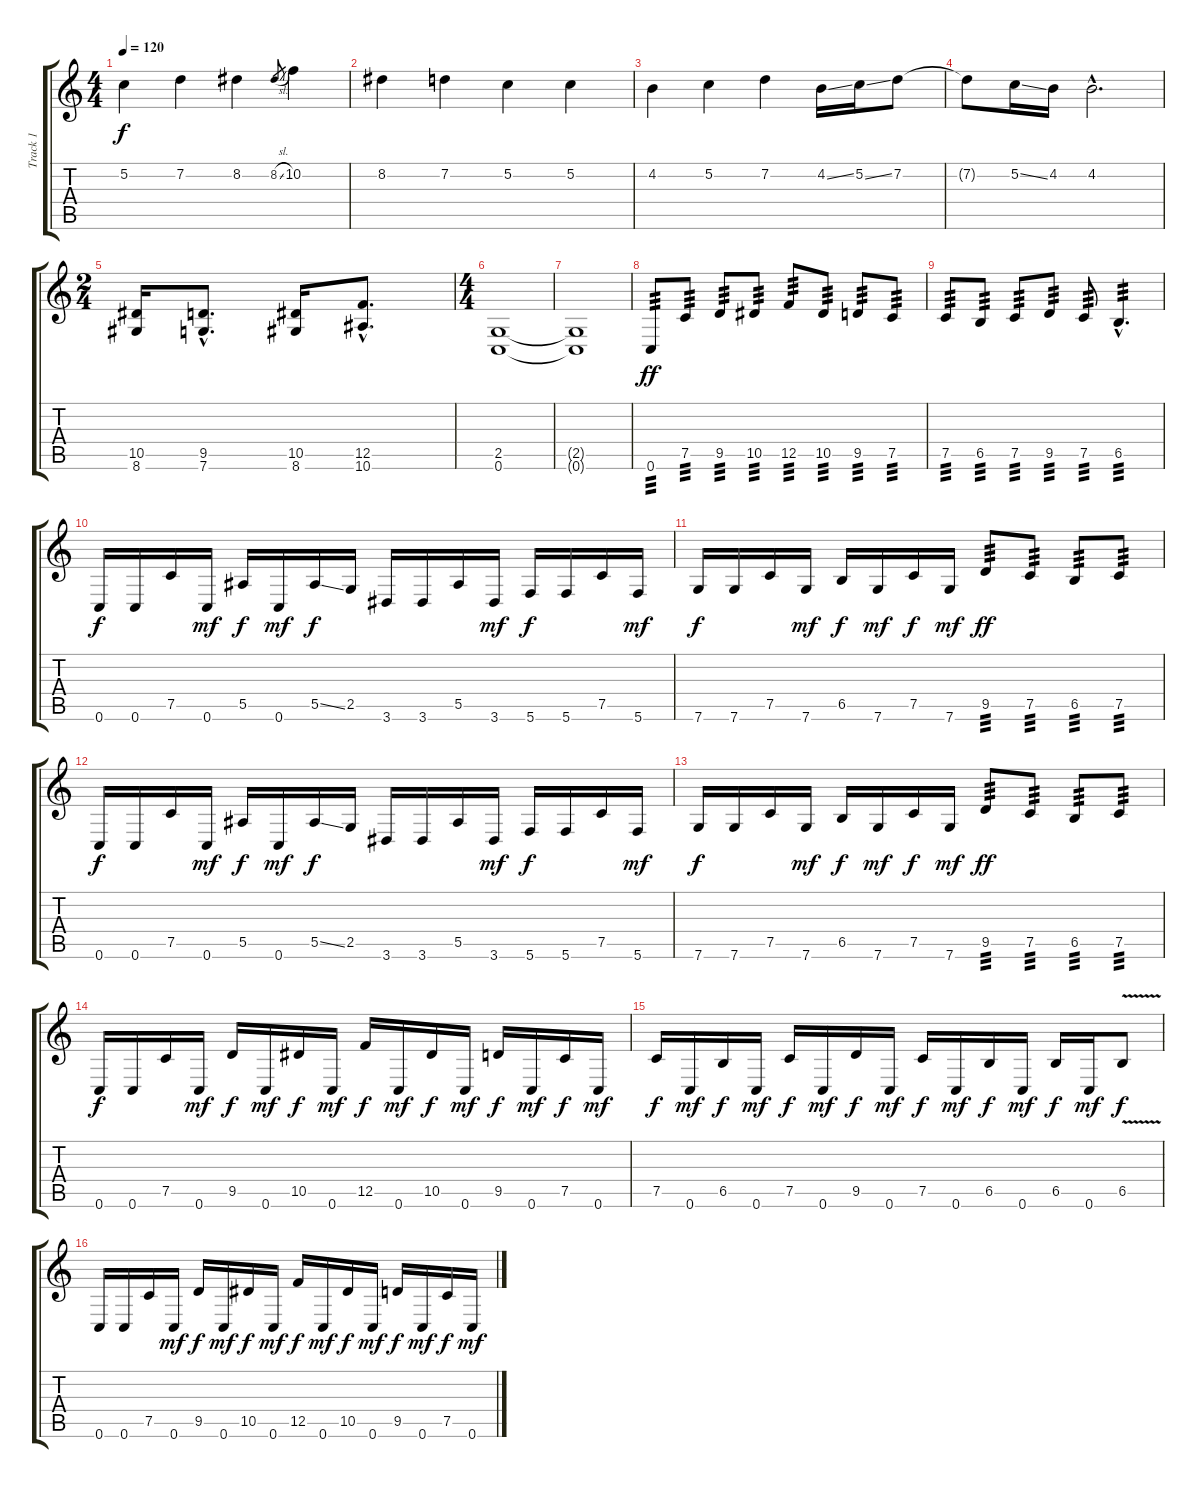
\track ("Track 1" "Track 1") {instrument distortionguitar}
\staff {score tabs}
\tuning (C4 G3 Eb3 Bb2 F2 C2) {hide}
\ts (4 4)
\tempo 120
\clef g2
\ks c
5.2.4{dy f volume 12 balance 8 instrument electricguitarclean} 7.2.4 8.2.4 8.2{sl}.8{gr} 10.2.4 |
8.2.4 7.2.4 5.2.4 5.2.4 |
4.2.4 5.2.4 7.2.4 4.2{ss}.16 5.2{ss}.16 7.2.8 |
7.2{t}.8 5.2{ss}.16 4.2.16 4.2{hac}.2{d} |
\ts (2 4)
(10.5 8.6).16{volume 13 balance 0 instrument distortionguitar} (9.5{hac} 7.6{hac}).8{d} (10.5 8.6).16 (12.5{hac} 10.6{hac}).8{d} |
\ts (4 4)
(2.5 0.6).1 |
(2.5{t} 0.6{t}).1 |
0.6.8{tp 3 dy ff} 7.5.8{tp 3} 9.5.8{tp 3} 10.5.8{tp 3} 12.5.8{tp 3} 10.5.8{tp 3} 9.5.8{tp 3} 7.5.8{tp 3} |
7.5.8{tp 3} 6.5.8{tp 3} 7.5.8{tp 3} 9.5.8{tp 3} 7.5.8{tp 3} 6.5{hac}.4{d tp 3} |
0.6.16{dy f} 0.6.16 7.5.16 0.6.16{dy mf} 5.5.16{dy f} 0.6.16{dy mf} 5.5{ss}.16{dy f} 2.5.16 3.6.16 3.6.16 5.5.16 3.6.16{dy mf} 5.6.16{dy f} 5.6.16 7.5.16 5.6.16{dy mf} |
7.6.16{dy f} 7.6.16 7.5.16 7.6.16{dy mf} 6.5.16{dy f} 7.6.16{dy mf} 7.5.16{dy f} 7.6.16{dy mf} 9.5.8{tp 3 dy ff} 7.5.8{tp 3} 6.5.8{tp 3} 7.5.8{tp 3} |
0.6.16{dy f} 0.6.16 7.5.16 0.6.16{dy mf} 5.5.16{dy f} 0.6.16{dy mf} 5.5{ss}.16{dy f} 2.5.16 3.6.16 3.6.16 5.5.16 3.6.16{dy mf} 5.6.16{dy f} 5.6.16 7.5.16 5.6.16{dy mf} |
7.6.16{dy f} 7.6.16 7.5.16 7.6.16{dy mf} 6.5.16{dy f} 7.6.16{dy mf} 7.5.16{dy f} 7.6.16{dy mf} 9.5.8{tp 3 dy ff} 7.5.8{tp 3} 6.5.8{tp 3} 7.5.8{tp 3} |
0.6.16{dy f} 0.6.16 7.5.16 0.6.16{dy mf} 9.5.16{dy f} 0.6.16{dy mf} 10.5.16{dy f} 0.6.16{dy mf} 12.5.16{dy f} 0.6.16{dy mf} 10.5.16{dy f} 0.6.16{dy mf} 9.5.16{dy f} 0.6.16{dy mf} 7.5.16{dy f} 0.6.16{dy mf} |
7.5.16{dy f} 0.6.16{dy mf} 6.5.16{dy f} 0.6.16{dy mf} 7.5.16{dy f} 0.6.16{dy mf} 9.5.16{dy f} 0.6.16{dy mf} 7.5.16{dy f} 0.6.16{dy mf} 6.5.16{dy f} 0.6.16{dy mf} 6.5.16{dy f} 0.6.16{dy mf} 6.5{v}.8{dy f} |
0.6.16 0.6.16 7.5.16 0.6.16{dy mf} 9.5.16{dy f} 0.6.16{dy mf} 10.5.16{dy f} 0.6.16{dy mf} 12.5.16{dy f} 0.6.16{dy mf} 10.5.16{dy f} 0.6.16{dy mf} 9.5.16{dy f} 0.6.16{dy mf} 7.5.16{dy f} 0.6.16{dy mf}
